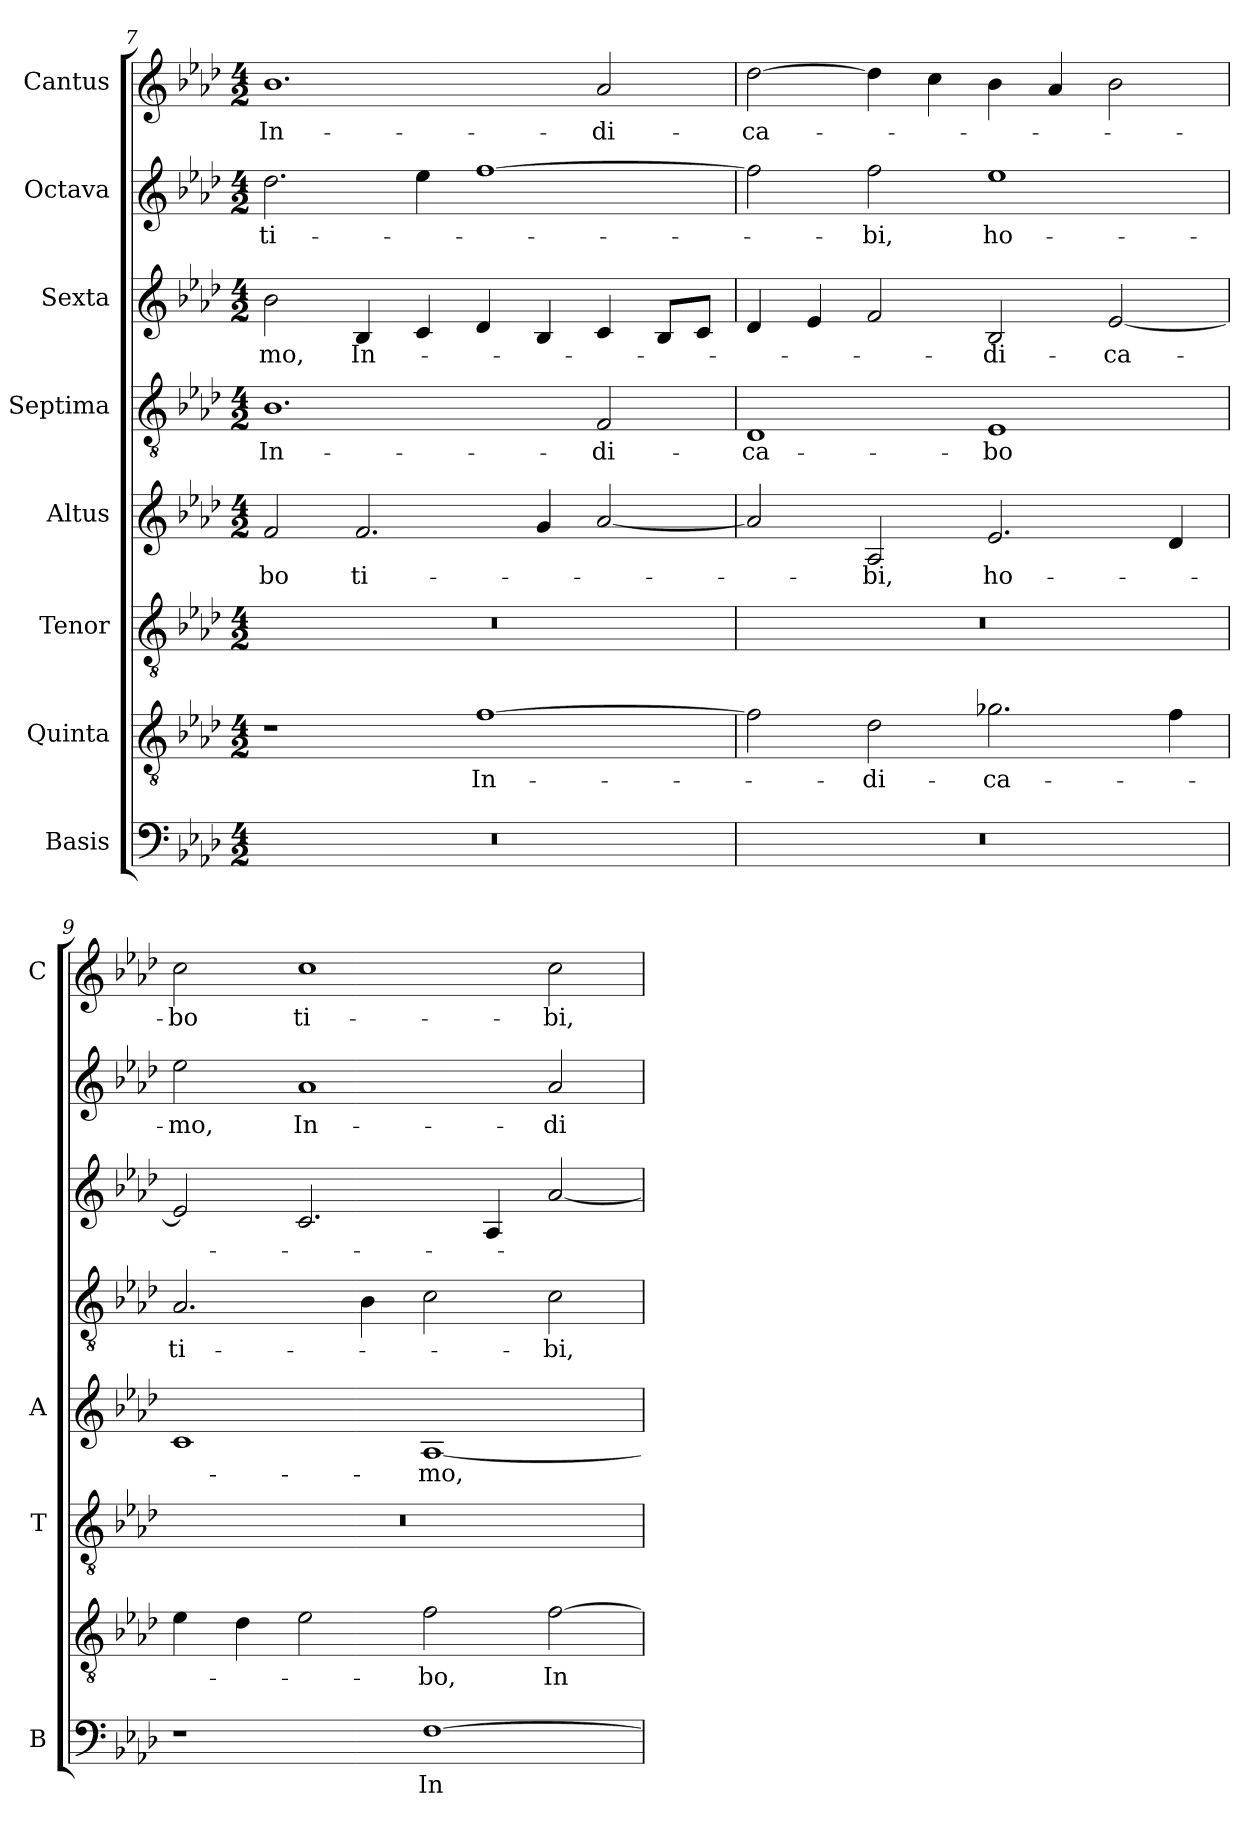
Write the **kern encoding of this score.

**kern	**text	**kern	**text	**kern	**kern	**text	**kern	**text	**kern	**text	**kern	**text	**kern	**text
*part8	*part8	*part7	*part7	*part6	*part5	*part5	*part4	*part4	*part3	*part3	*part2	*part2	*part1	*part1
*staff8	*staff8	*staff7	*staff7	*staff6	*staff5	*staff5	*staff4	*staff4	*staff3	*staff3	*staff2	*staff2	*staff1	*staff1
*I"Basis	*	*I"Quinta	*	*I"Tenor	*I"Altus	*	*I"Septima	*	*I"Sexta	*	*I"Octava	*	*I"Cantus	*
*I'B	*	*	*	*I'T	*I'A	*	*	*	*	*	*	*	*I'C	*
*clefF4	*	*clefGv2	*	*clefGv2	*clefG2	*	*clefGv2	*	*clefG2	*	*clefG2	*	*clefG2	*
*k[b-e-a-d-]	*	*k[b-e-a-d-]	*	*k[b-e-a-d-]	*k[b-e-a-d-]	*	*k[b-e-a-d-]	*	*k[b-e-a-d-]	*	*k[b-e-a-d-]	*	*k[b-e-a-d-]	*
*A-:	*	*A-:	*	*A-:	*A-:	*	*A-:	*	*A-:	*	*A-:	*	*A-:	*
*M4/2	*	*M4/2	*	*M4/2	*M4/2	*	*M4/2	*	*M4/2	*	*M4/2	*	*M4/2	*
=7	=7	=7	=7	=7	=7	=7	=7	=7	=7	=7	=7	=7	=7	=7
!	!	!	!	!	!	!LO:LY:b	!	!LO:LY:b	!	!LO:LY:b	!	!LO:LY:b	!	!LO:LY:b
0r	.	1r	.	0r	2f/	-bo	1.B-	In-	2b-\	-mo,	2.dd-\	ti-	1.b-	In-
!	!	!	!	!	!	!LO:LY:b	!	!	!	!LO:LY:b	!	!	!	!
.	.	.	.	.	2.f/	ti-	.	.	4B-/	In-	.	.	.	.
.	.	.	.	.	.	.	.	.	4c/	.	4ee-\	.	.	.
!	!	!	!LO:LY:b	!	!	!	!	!	!	!	!	!	!	!
.	.	[1f	In-	.	.	.	.	.	4d-/	.	[1ff	.	.	.
.	.	.	.	.	4g/	.	.	.	4B-/	.	.	.	.	.
!	!	!	!	!	!	!	!	!LO:LY:b	!	!	!	!	!	!LO:LY:b
.	.	.	.	.	[2a-/	.	2F/	-di-	4c/	.	.	.	2a-/	-di-
.	.	.	.	.	.	.	.	.	8B-/L	.	.	.	.	.
.	.	.	.	.	.	.	.	.	8c/J	.	.	.	.	.
=8	=8	=8	=8	=8	=8	=8	=8	=8	=8	=8	=8	=8	=8	=8
!	!	!	!	!	!	!	!	!LO:LY:b	!	!	!	!	!	!LO:LY:b
0r	.	2f\]	.	0r	2a-/]	.	1D-	-ca-	4d-/	.	2ff\]	.	[2dd-\	-ca-
.	.	.	.	.	.	.	.	.	4e-/	.	.	.	.	.
!	!	!	!LO:LY:b	!	!	!LO:LY:b	!	!	!	!	!	!LO:LY:b	!	!
.	.	2d-\	-di-	.	2A-/	-bi,	.	.	2f/	.	2ff\	-bi,	4dd-\]	.
.	.	.	.	.	.	.	.	.	.	.	.	.	4cc\	.
!	!	!	!LO:LY:b	!	!	!LO:LY:b	!	!LO:LY:b	!	!LO:LY:b	!	!LO:LY:b	!	!
.	.	2.g-X\	-ca-	.	2.e-/	ho-	1E-	-bo	2B-/	-di-	1ee-	ho-	4b-\	.
.	.	.	.	.	.	.	.	.	.	.	.	.	4a-/	.
!	!	!	!	!	!	!	!	!	!	!LO:LY:b	!	!	!	!
.	.	.	.	.	.	.	.	.	[2e-/	-ca-	.	.	2b-\	.
.	.	4f\	.	.	4d-/	.	.	.	.	.	.	.	.	.
=9	=9	=9	=9	=9	=9	=9	=9	=9	=9	=9	=9	=9	=9	=9
!	!	!	!	!	!	!	!	!LO:LY:b	!	!	!	!LO:LY:b	!	!LO:LY:b
1r	.	4e-\	.	0r	1c	.	2.A-/	ti-	2e-/]	.	2ee-\	-mo,	2cc\	-bo
.	.	4d-\	.	.	.	.	.	.	.	.	.	.	.	.
!	!	!	!	!	!	!	!	!	!	!	!	!LO:LY:b	!	!LO:LY:b
.	.	2e-\	.	.	.	.	.	.	2.c/	.	1a-	In-	1cc	ti-
.	.	.	.	.	.	.	4B-\	.	.	.	.	.	.	.
!	!LO:LY:b	!	!LO:LY:b	!	!	!LO:LY:b	!	!	!	!	!	!	!	!
[1F	In-	2f\	-bo,	.	[1A-	-mo,	2c\	.	.	.	.	.	.	.
.	.	.	.	.	.	.	.	.	4A-/	.	.	.	.	.
!	!	!	!LO:LY:b	!	!	!	!	!LO:LY:b	!	!	!	!LO:LY:b	!	!LO:LY:b
.	.	[2f\	In-	.	.	.	2c\	-bi,	[2a-/	.	2a-/	-di-	2cc\	-bi,
=	=	=	=	=	=	=	=	=	=	=	=	=	=	=
*-	*-	*-	*-	*-	*-	*-	*-	*-	*-	*-	*-	*-	*-	*-
